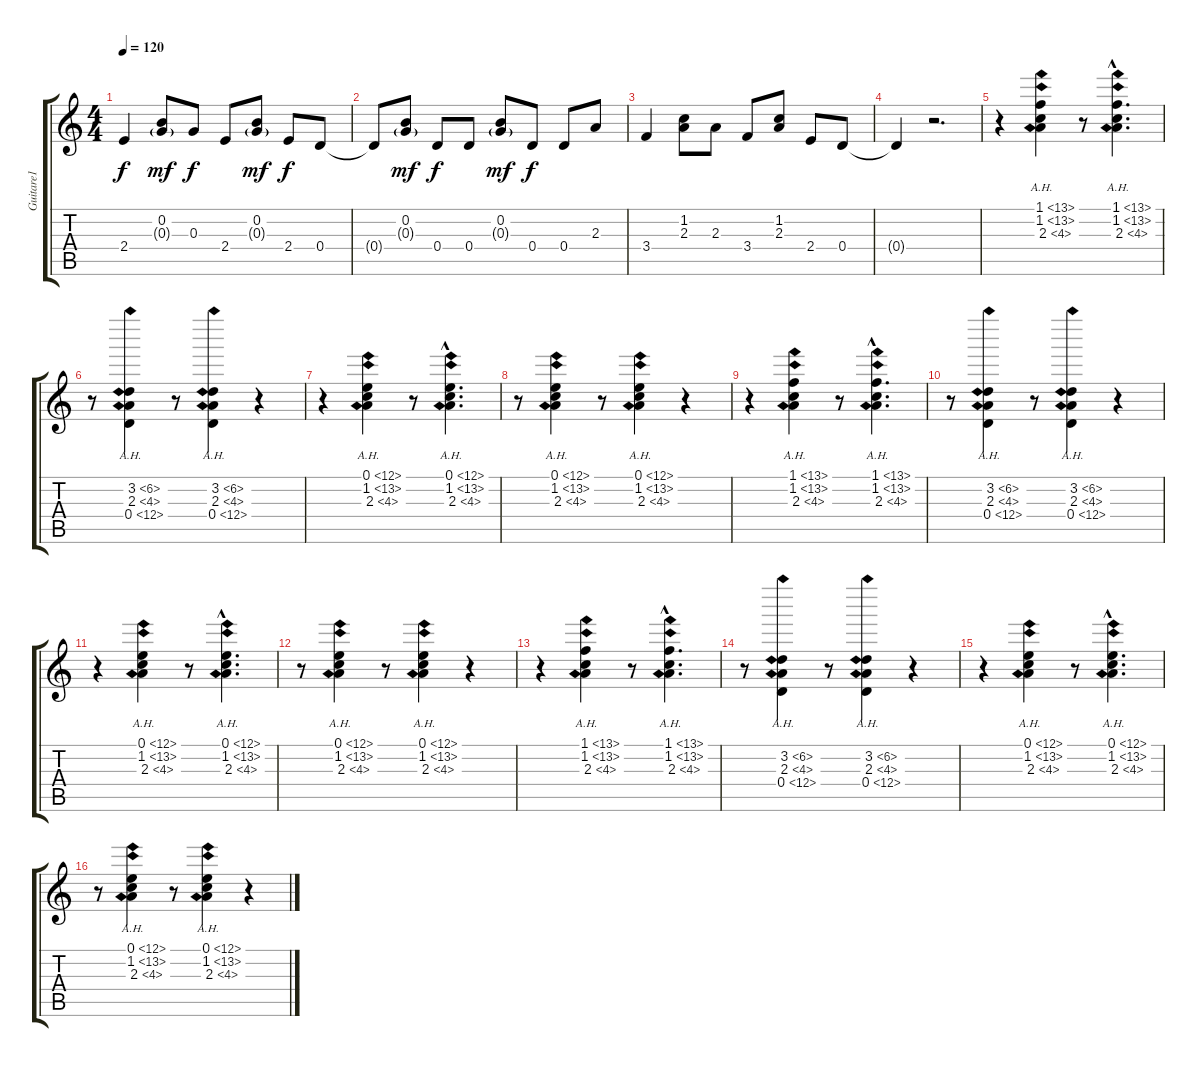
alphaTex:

\track ("Guitare1" "Guitare1") {instrument acousticguitarsteel}
\staff {score tabs}
\tuning (E4 B3 G3 D3 A2 E2) {hide}
\ts (4 4)
\tempo 120
\clef g2
\ks c
2.4.4{dy f} (0.2 0.3{g}).8{dy mf} 0.3.8{dy f} 2.4.8 (0.2 0.3{g}).8{dy mf} 2.4.8{dy f} 0.4.8 |
0.4{t}.8 (0.2 0.3{g}).8{dy mf} 0.4.8{dy f} 0.4.8 (0.2 0.3{g}).8{dy mf} 0.4.8{dy f} 0.4.8 2.3.8 |
3.4.4 (1.2 2.3).8 2.3.8 3.4.8 (1.2 2.3).8 2.4.8 0.4.8 |
0.4{t}.4 r.2{d} |
r.4{volume 10 instrument lead1square} (1.1{ah 12} 1.2{ah 12} 2.3{ah 2}).4 r.8 (1.1{ah 12 hac} 1.2{ah 12 hac} 2.3{ah 2 hac}).4{d} |
r.8 (3.2{ah 3} 2.3{ah 2} 0.4{ah 12}).4 r.8 (3.2{ah 3} 2.3{ah 2} 0.4{ah 12}).4 r.4 |
r.4 (0.1{ah 12} 1.2{ah 12} 2.3{ah 2}).4 r.8 (0.1{ah 12 hac} 1.2{ah 12 hac} 2.3{ah 2 hac}).4{d} |
r.8 (0.1{ah 12} 1.2{ah 12} 2.3{ah 2}).4 r.8 (0.1{ah 12} 1.2{ah 12} 2.3{ah 2}).4 r.4 |
r.4 (1.1{ah 12} 1.2{ah 12} 2.3{ah 2}).4 r.8 (1.1{ah 12 hac} 1.2{ah 12 hac} 2.3{ah 2 hac}).4{d} |
r.8 (3.2{ah 3} 2.3{ah 2} 0.4{ah 12}).4 r.8 (3.2{ah 3} 2.3{ah 2} 0.4{ah 12}).4 r.4 |
r.4 (0.1{ah 12} 1.2{ah 12} 2.3{ah 2}).4 r.8 (0.1{ah 12 hac} 1.2{ah 12 hac} 2.3{ah 2 hac}).4{d} |
r.8 (0.1{ah 12} 1.2{ah 12} 2.3{ah 2}).4 r.8 (0.1{ah 12} 1.2{ah 12} 2.3{ah 2}).4 r.4 |
r.4 (1.1{ah 12} 1.2{ah 12} 2.3{ah 2}).4 r.8 (1.1{ah 12 hac} 1.2{ah 12 hac} 2.3{ah 2 hac}).4{d} |
r.8 (3.2{ah 3} 2.3{ah 2} 0.4{ah 12}).4 r.8 (3.2{ah 3} 2.3{ah 2} 0.4{ah 12}).4 r.4 |
r.4 (0.1{ah 12} 1.2{ah 12} 2.3{ah 2}).4 r.8 (0.1{ah 12 hac} 1.2{ah 12 hac} 2.3{ah 2 hac}).4{d} |
r.8 (0.1{ah 12} 1.2{ah 12} 2.3{ah 2}).4 r.8 (0.1{ah 12} 1.2{ah 12} 2.3{ah 2}).4 r.4
